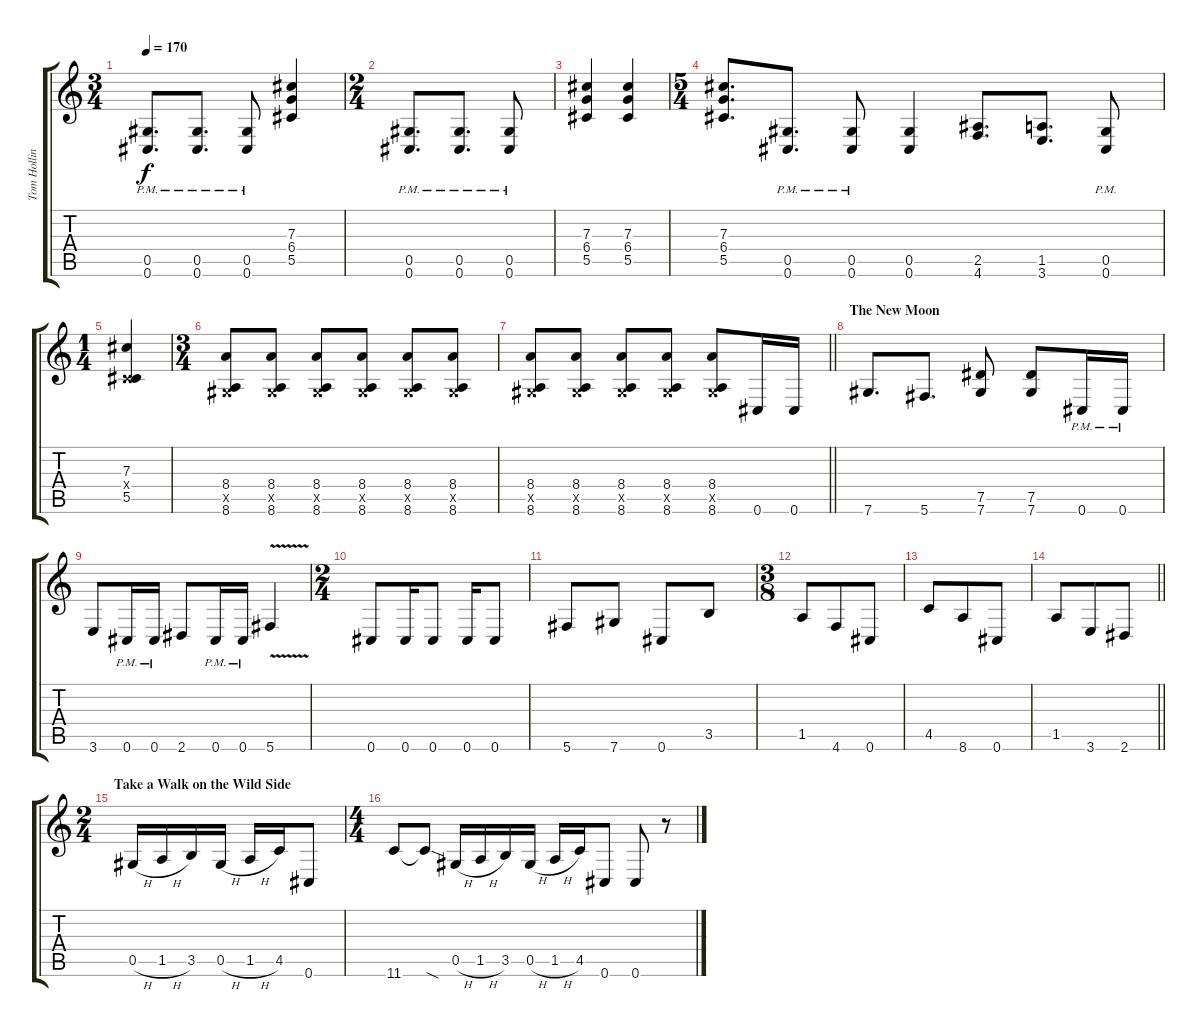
\track ("Tom Hollings" "Tom Hollin") {instrument distortionguitar}
\staff {score tabs}
\tuning (Eb4 Bb3 Gb3 Db3 Ab2 Db2) {hide}
\ts (3 4)
\tempo 170
\clef g2
\ks c
(0.5{pm} 0.6{pm}).8{d dy f} (0.5{pm} 0.6{pm}).8{d} (0.5{pm} 0.6{pm}).8 (7.3 6.4 5.5).4 |
\ts (2 4)
(0.5{pm} 0.6{pm}).8{d} (0.5{pm} 0.6{pm}).8{d} (0.5{pm} 0.6{pm}).8 |
(7.3 6.4 5.5).4 (7.3 6.4 5.5).4 |
\ts (5 4)
(7.3 6.4 5.5).8{d} (0.5{pm} 0.6{pm}).8{d} (0.5{pm} 0.6{pm}).8 (0.5 0.6).4 (2.5 4.6).8{d} (1.5 3.6).8{d} (0.5{pm} 0.6{pm}).8 |
\ts (1 4)
(7.3 0.4{x} 5.5).4 |
\ts (3 4)
(8.4 0.5{x} 8.6).8 (8.4 0.5{x} 8.6).8 (8.4 0.5{x} 8.6).8 (8.4 0.5{x} 8.6).8 (8.4 0.5{x} 8.6).8 (8.4 0.5{x} 8.6).8 |
\barLineRight lightlight
(8.4 0.5{x} 8.6).8 (8.4 0.5{x} 8.6).8 (8.4 0.5{x} 8.6).8 (8.4 0.5{x} 8.6).8 (8.4 0.5{x} 8.6).8 0.6.16 0.6.16 |
\section ("" "The New Moon")
7.6.8{d} 5.6.8{d} (7.5 7.6).8 (7.5 7.6).8 0.6{pm}.16 0.6{pm}.16 |
3.6.8 0.6{pm}.16 0.6{pm}.16 2.6.8 0.6{pm}.16 0.6{pm}.16 5.6{v}.4 |
\ts (2 4)
0.6.8 0.6.16 0.6.8 0.6.16 0.6.8 |
5.6.8 7.6.8 0.6.8 3.5.8 |
\ts (3 8)
1.5.8 4.6.8 0.6.8 |
4.5.8 8.6.8 0.6.8 |
\barLineRight lightlight
1.5.8 3.6.8 2.6.8 |
\ts (2 4)
\section ("" "Take a Walk on the Wild Side")
0.5{h}.16 1.5{h}.16 3.5.16 0.5{h}.16 1.5{h}.16 4.5.16 0.6.8 |
\ts (4 4)
11.6.8 11.6{sod t}.8 0.5{h}.16 1.5{h}.16 3.5.16 0.5{h}.16 1.5{h}.16 4.5.16 0.6.8 0.6.8 r.8
